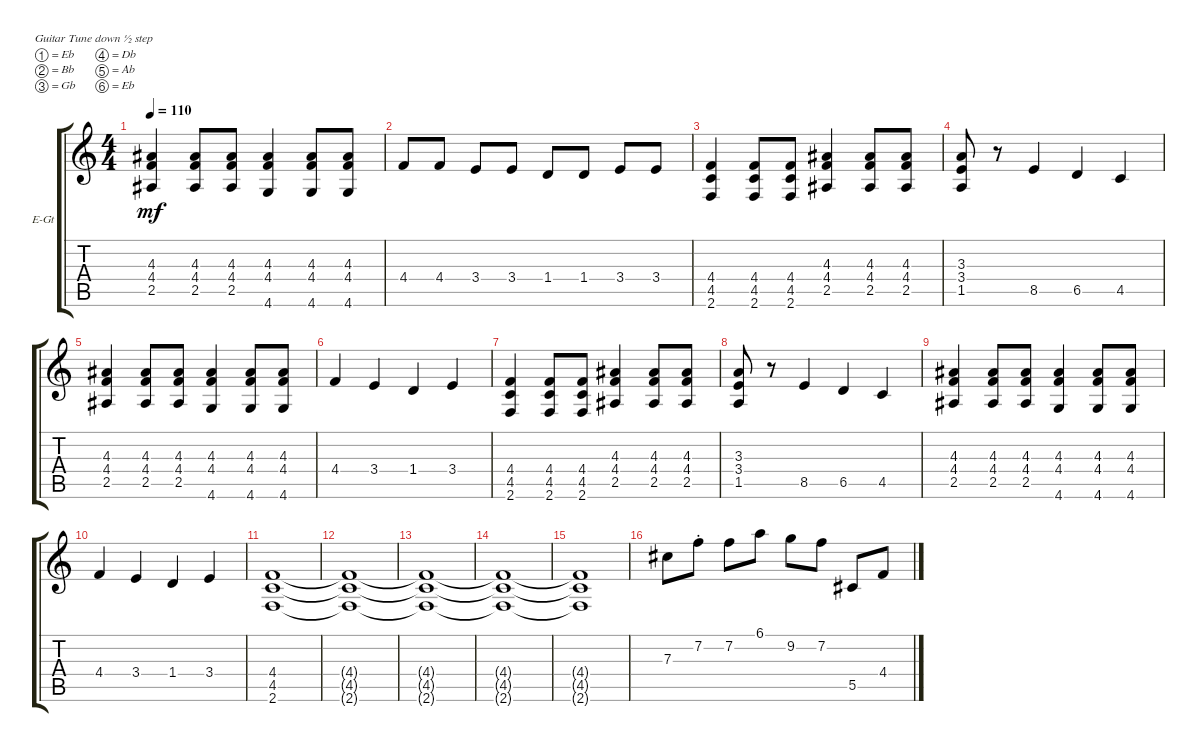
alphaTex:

\defaultSystemsLayout 4
\bracketExtendMode groupsimilarinstruments
\firstSystemTrackNameOrientation horizontal
\otherSystemsTrackNameOrientation horizontal
\track ("Electric Guitar" "E-Gt") {instrument distortionguitar}
\staff {score tabs}
\tuning (Eb4 Bb3 Gb3 Db3 Ab2 Eb2)
\ts (4 4)
\tempo 110
\clef g2
\ks c
(2.5 4.4 4.3).4{dy mf} (2.5 4.3 4.4).8 (2.5 4.3 4.4).8 (4.6 4.4 4.3).4 (4.6 4.4 4.3).8 (4.6 4.4 4.3).8 |
4.4.8 4.4.8 3.4.8 3.4.8 1.4.8 1.4.8 3.4.8 3.4.8 |
(2.6 4.5 4.4).4 (2.6 4.5 4.4).8 (2.6 4.5 4.4).8 (2.5 4.4 4.3).4 (2.5 4.4 4.3).8 (2.5 4.4 4.3).8 |
(1.5 3.4 3.3).8 r.8 8.5.4 6.5.4 4.5.4 |
(2.5 4.4 4.3).4 (2.5 4.3 4.4).8 (2.5 4.3 4.4).8 (4.6 4.4 4.3).4 (4.6 4.4 4.3).8 (4.6 4.4 4.3).8 |
4.4.4 3.4.4 1.4.4 3.4.4 |
(2.6 4.5 4.4).4 (2.6 4.5 4.4).8 (2.6 4.5 4.4).8 (2.5 4.4 4.3).4 (2.5 4.4 4.3).8 (2.5 4.4 4.3).8 |
(1.5 3.4 3.3).8 r.8 8.5.4 6.5.4 4.5.4 |
(2.5 4.4 4.3).4 (2.5 4.3 4.4).8 (2.5 4.3 4.4).8 (4.6 4.4 4.3).4 (4.6 4.4 4.3).8 (4.6 4.4 4.3).8 |
4.4.4 3.4.4 1.4.4 3.4.4 |
(2.6 4.5 4.4).1 |
(2.6{t} 4.5{t} 4.4{t}).1 |
(2.6{t} 4.5{t} 4.4{t}).1 |
(2.6{t} 4.5{t} 4.4{t}).1 |
(2.6{t} 4.5{t} 4.4{t}).1 |
7.3.8 7.2{st}.8 7.2.8 6.1.8 9.2.8 7.2.8 5.5.8 4.4.8
